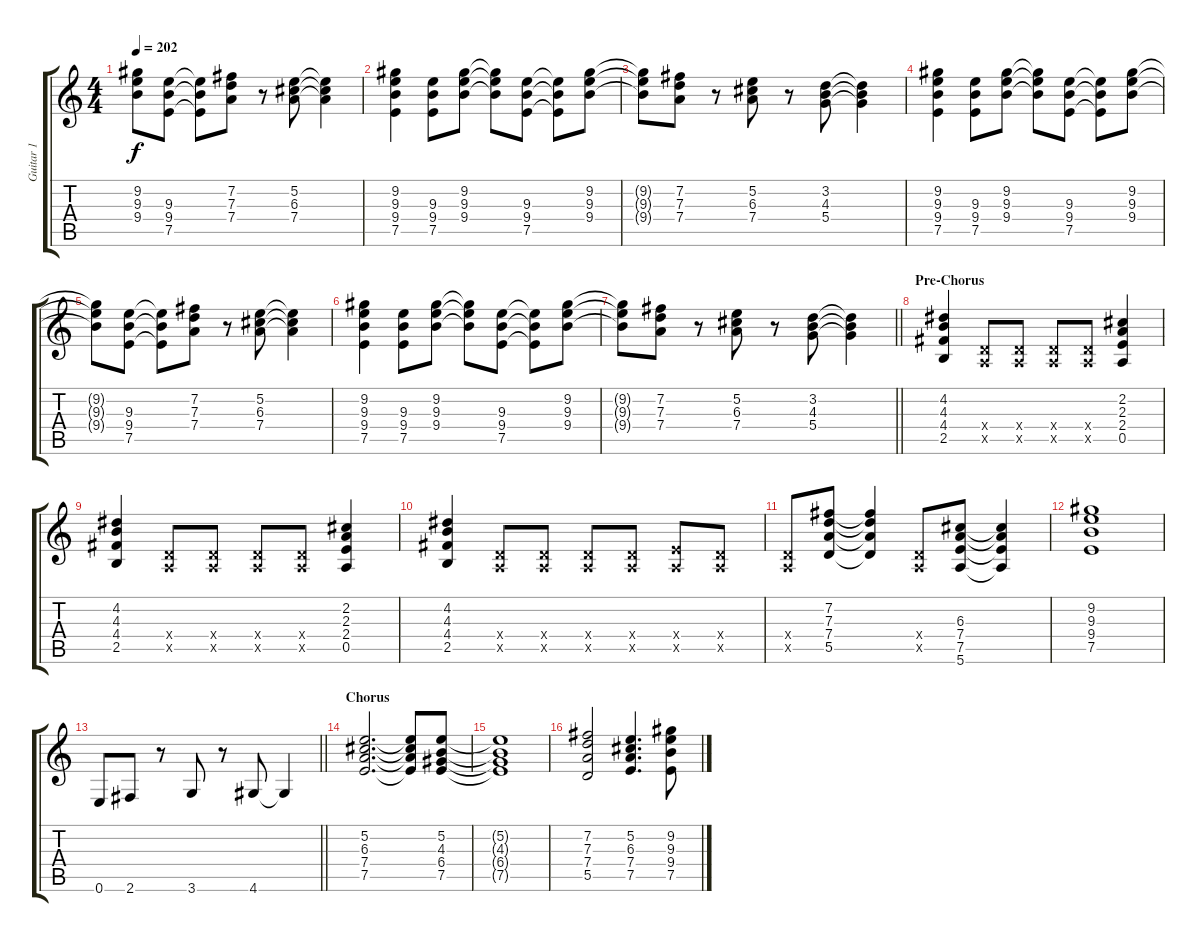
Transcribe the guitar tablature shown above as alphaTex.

\track ("Guitar 1" "Guitar 1") {instrument overdrivenguitar}
\staff {score tabs}
\tuning (E4 B3 G3 D3 A2 E2) {hide}
\ts (4 4)
\tempo 202
\clef g2
\ks c
(9.2{t} 9.3{t} 9.4{t}).8{dy f} (9.3 9.4 7.5).8 (9.3{t} 9.4{t} 7.5{t}).8 (7.2 7.3 7.4).8 r.8 (5.2 6.3 7.4).8 (5.2{t} 6.3{t} 7.4{t}).4 |
(9.2 9.3 9.4 7.5).4 (9.3 9.4 7.5).8 (9.2 9.3 9.4).8 (9.2{t} 9.3{t} 9.4{t}).8 (9.3 9.4 7.5).8 (9.3{t} 9.4{t} 7.5{t}).8 (9.2 9.3 9.4).8 |
(9.2{t} 9.3{t} 9.4{t}).8 (7.2 7.3 7.4).8 r.8 (5.2 6.3 7.4).8 r.8 (3.2 4.3 5.4).8 (3.2{t} 4.3{t} 5.4{t}).4 |
(9.2 9.3 9.4 7.5).4 (9.3 9.4 7.5).8 (9.2 9.3 9.4).8 (9.2{t} 9.3{t} 9.4{t}).8 (9.3 9.4 7.5).8 (9.3{t} 9.4{t} 7.5{t}).8 (9.2 9.3 9.4).8 |
(9.2{t} 9.3{t} 9.4{t}).8 (9.3 9.4 7.5).8 (9.3{t} 9.4{t} 7.5{t}).8 (7.2 7.3 7.4).8 r.8 (5.2 6.3 7.4).8 (5.2{t} 6.3{t} 7.4{t}).4 |
(9.2 9.3 9.4 7.5).4 (9.3 9.4 7.5).8 (9.2 9.3 9.4).8 (9.2{t} 9.3{t} 9.4{t}).8 (9.3 9.4 7.5).8 (9.3{t} 9.4{t} 7.5{t}).8 (9.2 9.3 9.4).8 |
\barLineRight lightlight
(9.2{t} 9.3{t} 9.4{t}).8 (7.2 7.3 7.4).8 r.8 (5.2 6.3 7.4).8 r.8 (3.2 4.3 5.4).8 (3.2{t} 4.3{t} 5.4{t}).4 |
\section ("" "Pre-Chorus")
(4.2 4.3 4.4 2.5).4 (0.4{x} 0.5{x}).8 (0.4{x} 0.5{x}).8 (0.4{x} 0.5{x}).8 (0.4{x} 0.5{x}).8 (2.2 2.3 2.4 0.5).4 |
(4.2 4.3 4.4 2.5).4 (0.4{x} 0.5{x}).8 (0.4{x} 0.5{x}).8 (0.4{x} 0.5{x}).8 (0.4{x} 0.5{x}).8 (2.2 2.3 2.4 0.5).4 |
(4.2 4.3 4.4 2.5).4 (0.4{x} 0.5{x}).8 (0.4{x} 0.5{x}).8 (0.4{x} 0.5{x}).8 (0.4{x} 0.5{x}).8 (2.4{x} 0.5{x}).8 (0.4{x} 0.5{x}).8 |
(0.4{x} 0.5{x}).8 (7.2 7.3 7.4 5.5).8 (7.2{t} 7.3{t} 7.4{t} 5.5{t}).4 (0.4{x} 0.5{x}).8 (6.3 7.4 7.5 5.6).8 (6.3{t} 7.4{t} 7.5{t} 5.6{t}).4 |
(9.2 9.3 9.4 7.5).1 |
\barLineRight lightlight
0.6.8 2.6.8 r.8 3.6.8 r.8 4.6.8 4.6{t}.4 |
\section ("" "Chorus")
(5.2 6.3 7.4 7.5).2{d} (5.2{t} 6.3{t} 7.4{t} 7.5{t}).8 (5.2 4.3 6.4 7.5).8 |
(5.2{t} 4.3{t} 6.4{t} 7.5{t}).1 |
(7.2 7.3 7.4 5.5).2 (5.2 6.3 7.4 7.5).4{d} (9.2 9.3 9.4 7.5).8
